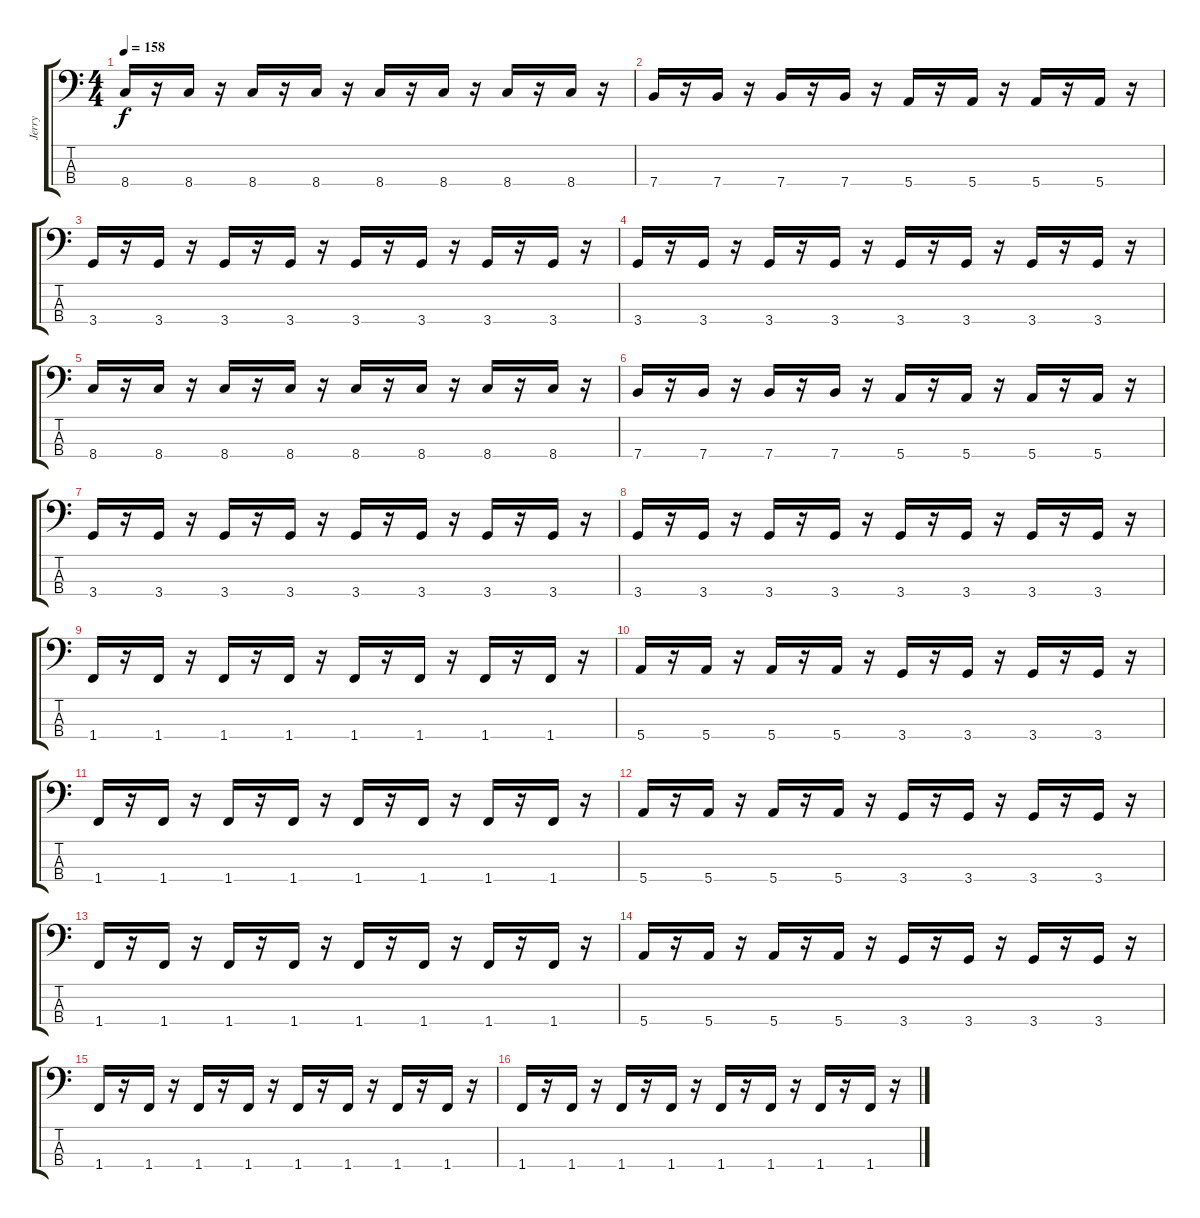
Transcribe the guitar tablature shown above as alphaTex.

\track ("Jerry" "Jerry") {instrument electricbasspick}
\staff {score tabs}
\tuning (G2 D2 A1 E1) {hide}
\ts (4 4)
\tempo 158
\clef f4
\ks c
8.4.16{dy f} r.16 8.4.16 r.16 8.4.16 r.16 8.4.16 r.16 8.4.16 r.16 8.4.16 r.16 8.4.16 r.16 8.4.16 r.16 |
7.4.16 r.16 7.4.16 r.16 7.4.16 r.16 7.4.16 r.16 5.4.16 r.16 5.4.16 r.16 5.4.16 r.16 5.4.16 r.16 |
3.4.16 r.16 3.4.16 r.16 3.4.16 r.16 3.4.16 r.16 3.4.16 r.16 3.4.16 r.16 3.4.16 r.16 3.4.16 r.16 |
3.4.16 r.16 3.4.16 r.16 3.4.16 r.16 3.4.16 r.16 3.4.16 r.16 3.4.16 r.16 3.4.16 r.16 3.4.16 r.16 |
8.4.16 r.16 8.4.16 r.16 8.4.16 r.16 8.4.16 r.16 8.4.16 r.16 8.4.16 r.16 8.4.16 r.16 8.4.16 r.16 |
7.4.16 r.16 7.4.16 r.16 7.4.16 r.16 7.4.16 r.16 5.4.16 r.16 5.4.16 r.16 5.4.16 r.16 5.4.16 r.16 |
3.4.16 r.16 3.4.16 r.16 3.4.16 r.16 3.4.16 r.16 3.4.16 r.16 3.4.16 r.16 3.4.16 r.16 3.4.16 r.16 |
3.4.16 r.16 3.4.16 r.16 3.4.16 r.16 3.4.16 r.16 3.4.16 r.16 3.4.16 r.16 3.4.16 r.16 3.4.16 r.16 |
1.4.16 r.16 1.4.16 r.16 1.4.16 r.16 1.4.16 r.16 1.4.16 r.16 1.4.16 r.16 1.4.16 r.16 1.4.16 r.16 |
5.4.16 r.16 5.4.16 r.16 5.4.16 r.16 5.4.16 r.16 3.4.16 r.16 3.4.16 r.16 3.4.16 r.16 3.4.16 r.16 |
1.4.16 r.16 1.4.16 r.16 1.4.16 r.16 1.4.16 r.16 1.4.16 r.16 1.4.16 r.16 1.4.16 r.16 1.4.16 r.16 |
5.4.16 r.16 5.4.16 r.16 5.4.16 r.16 5.4.16 r.16 3.4.16 r.16 3.4.16 r.16 3.4.16 r.16 3.4.16 r.16 |
1.4.16 r.16 1.4.16 r.16 1.4.16 r.16 1.4.16 r.16 1.4.16 r.16 1.4.16 r.16 1.4.16 r.16 1.4.16 r.16 |
5.4.16 r.16 5.4.16 r.16 5.4.16 r.16 5.4.16 r.16 3.4.16 r.16 3.4.16 r.16 3.4.16 r.16 3.4.16 r.16 |
1.4.16 r.16 1.4.16 r.16 1.4.16 r.16 1.4.16 r.16 1.4.16 r.16 1.4.16 r.16 1.4.16 r.16 1.4.16 r.16 |
1.4.16 r.16 1.4.16 r.16 1.4.16 r.16 1.4.16 r.16 1.4.16 r.16 1.4.16 r.16 1.4.16 r.16 1.4.16 r.16
